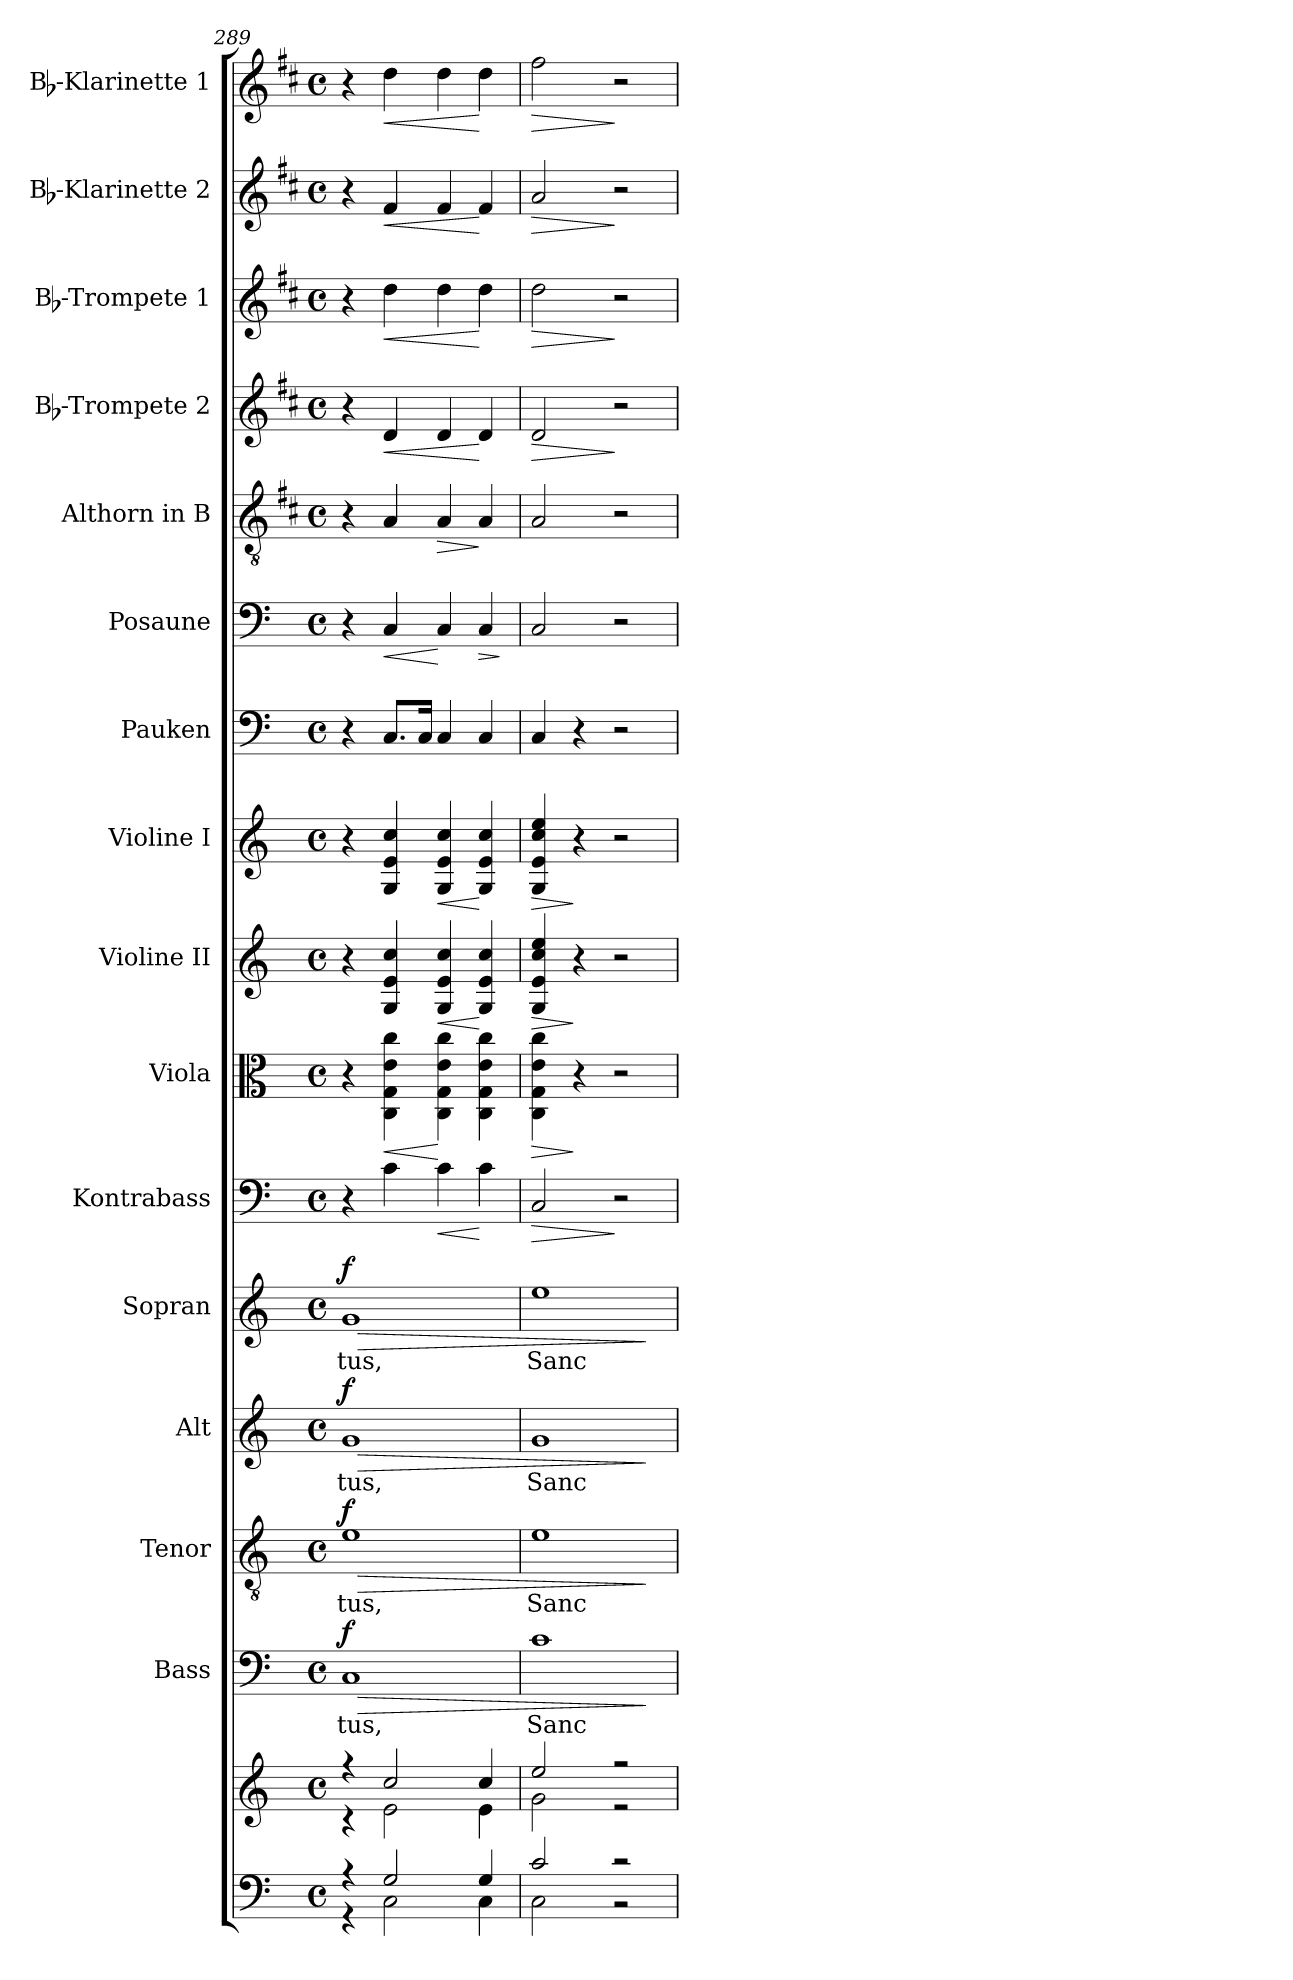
**kern	**kern	**kern	**text	**dynam	**kern	**text	**dynam	**kern	**text	**dynam	**kern	**text	**dynam	**kern	**dynam	**kern	**dynam	**kern	**dynam	**kern	**dynam	**kern	**kern	**dynam	**kern	**dynam	**kern	**dynam	**kern	**dynam	**kern	**dynam	**kern	**dynam
*part16	*part16	*part15	*part15	*part15	*part14	*part14	*part14	*part13	*part13	*part13	*part12	*part12	*part12	*part11	*part11	*part10	*part10	*part9	*part9	*part8	*part8	*part7	*part6	*part6	*part5	*part5	*part4	*part4	*part3	*part3	*part2	*part2	*part1	*part1
*staff17	*staff16	*staff15	*staff15	*staff15	*staff14	*staff14	*staff14	*staff13	*staff13	*staff13	*staff12	*staff12	*staff12	*staff11	*staff11	*staff10	*staff10	*staff9	*staff9	*staff8	*staff8	*staff7	*staff6	*staff6	*staff5	*staff5	*staff4	*staff4	*staff3	*staff3	*staff2	*staff2	*staff1	*staff1
*	*	*I"Bass	*	*	*I"Tenor	*	*	*I"Alt	*	*	*I"Sopran	*	*	*I"Kontrabass	*	*I"Viola	*	*I"Violine II	*	*I"Violine I	*	*I"Pauken	*I"Posaune	*	*I"Althorn in B	*	*I"Bb-Trompete 2	*	*I"Bb-Trompete 1	*	*I"Bb-Klarinette 2	*	*I"Bb-Klarinette 1	*
*	*	*I'B.	*	*	*I'T.	*	*	*I'A.	*	*	*I'S.	*	*	*I'Kb.	*	*I'Vla.	*	*I'Vl. II	*	*I'Vl. I	*	*I'Pk.	*I'Pos.	*	*	*	*I'Bb Trp. 2	*	*I'Bb Trp. 1	*	*I'Bb Kl. 2	*	*I'Bb Kl. 1	*
*clefF4	*clefG2	*clefF4	*	*	*clefGv2	*	*	*clefG2	*	*	*clefG2	*	*	*clefF4	*	*clefC3	*	*clefG2	*	*clefG2	*	*clefF4	*clefF4	*	*clefGv2	*	*clefG2	*	*clefG2	*	*clefG2	*	*clefG2	*
*	*	*	*	*	*	*	*	*	*	*	*	*	*	*ITrd7c12	*	*	*	*	*	*	*	*	*	*	*ITrd1c2	*	*ITrd1c2	*	*ITrd1c2	*	*ITrd1c2	*	*ITrd1c2	*
*k[]	*k[]	*k[]	*	*	*k[]	*	*	*k[]	*	*	*k[]	*	*	*k[]	*	*k[]	*	*k[]	*	*k[]	*	*k[]	*k[]	*	*k[]	*	*k[]	*	*k[]	*	*k[]	*	*k[]	*
*C:	*C:	*C:	*	*	*C:	*	*	*C:	*	*	*C:	*	*	*C:	*	*C:	*	*C:	*	*C:	*	*C:	*C:	*	*C:	*	*C:	*	*C:	*	*C:	*	*C:	*
*M4/4	*M4/4	*M4/4	*	*	*M4/4	*	*	*M4/4	*	*	*M4/4	*	*	*M4/4	*	*M4/4	*	*M4/4	*	*M4/4	*	*M4/4	*M4/4	*	*M4/4	*	*M4/4	*	*M4/4	*	*M4/4	*	*M4/4	*
*met(c)	*met(c)	*met(c)	*	*	*met(c)	*	*	*met(c)	*	*	*met(c)	*	*	*met(c)	*	*met(c)	*	*met(c)	*	*met(c)	*	*met(c)	*met(c)	*	*met(c)	*	*met(c)	*	*met(c)	*	*met(c)	*	*met(c)	*
=289	=289	=289	=289	=289	=289	=289	=289	=289	=289	=289	=289	=289	=289	=289	=289	=289	=289	=289	=289	=289	=289	=289	=289	=289	=289	=289	=289	=289	=289	=289	=289	=289	=289	=289
*^	*^	*	*	*	*	*	*	*	*	*	*	*	*	*	*	*	*	*	*	*	*	*	*	*	*	*	*	*	*	*	*	*	*	*
!	!	!	!	!	!LO:LY:b	!LO:HP:b	!	!LO:LY:b	!LO:HP:b	!	!LO:LY:b	!LO:HP:b	!	!LO:LY:b	!LO:HP:b	!	!	!	!	!	!	!	!	!	!	!	!	!	!	!	!	!	!	!	!	!
!	!	!	!	!	!	!LO:DY:n=1:a	!	!	!LO:DY:n=1:a	!	!	!LO:DY:n=1:a	!	!	!LO:DY:n=1:a	!	!	!	!	!	!	!	!	!	!	!	!	!	!	!	!	!	!	!	!	!
4r	4r	4r	4r	1C	-tus,	> f	1e	-tus,	> f	1g	-tus,	> f	1g	-tus,	> f	4r	.	4r	.	4r	.	4r	.	4r	4r	.	4r	.	4r	.	4r	.	4r	.	4r	.
!	!	!	!	!	!	!	!	!	!	!	!	!	!	!	!	!	!	!	!LO:HP:b	!	!	!	!	!	!	!LO:HP:b	!	!	!	!LO:HP:b	!	!LO:HP:b	!	!LO:HP:b	!	!LO:HP:b
2G/	2C\	2cc/	2e\	.	.	.	.	.	.	.	.	.	.	.	.	4C\	.	4C\ 4G\ 4e\ 4cc\	<	4G/ 4e/ 4cc/	.	4G/ 4e/ 4cc/	.	8.C/L	4C/	<	4G/	.	4c/	<	4cc\	<	4e/	<	4cc\	<
.	.	.	.	.	.	.	.	.	.	.	.	.	.	.	.	.	.	.	.	.	.	.	.	16C/Jk	.	.	.	.	.	.	.	.	.	.	.	.
!	!	!	!	!	!	!	!	!	!	!	!	!	!	!	!	!	!LO:HP:b	!	!	!	!LO:HP:b	!	!LO:HP:b	!	!	!	!	!LO:HP:b	!	!	!	!	!	!	!	!
.	.	.	.	.	.	.	.	.	.	.	.	.	.	.	.	4C\	<	4C\ 4G\ 4e\ 4cc\	[	4G/ 4e/ 4cc/	<	4G/ 4e/ 4cc/	<	4C/	4C/	[	4G/	>	4c/	.	4cc\	.	4e/	.	4cc\	.
!	!	!	!	!	!	!	!	!	!	!	!	!	!	!	!	!	!	!	!	!	!	!	!	!	!	!LO:HP:b	!	!	!	!	!	!	!	!	!	!
4G/	4C\	4cc/	4e\	.	.	.	.	.	.	.	.	.	.	.	.	4C\	[	4C\ 4G\ 4e\ 4cc\	.	4G/ 4e/ 4cc/	[	4G/ 4e/ 4cc/	[	4C/	4C/	>	4G/	]	4c/	[	4cc\	[	4e/	[	4cc\	[
*v	*v	*	*	*	*	*	*	*	*	*	*	*	*	*	*	*	*	*	*	*	*	*	*	*	*	*	*	*	*	*	*	*	*	*	*	*
*	*v	*v	*	*	*	*	*	*	*	*	*	*	*	*	*	*	*	*	*	*	*	*	*	*	*	*	*	*	*	*	*	*	*	*	*
.	.	.	.	.	.	.	.	.	.	.	.	.	.	.	.	.	.	.	.	.	.	.	.	]	.	.	.	.	.	.	.	.	.	.
=290	=290	=290	=290	=290	=290	=290	=290	=290	=290	=290	=290	=290	=290	=290	=290	=290	=290	=290	=290	=290	=290	=290	=290	=290	=290	=290	=290	=290	=290	=290	=290	=290	=290	=290
*^	*^	*	*	*	*	*	*	*	*	*	*	*	*	*	*	*	*	*	*	*	*	*	*	*	*	*	*	*	*	*	*	*	*	*
!	!	!	!	!	!LO:LY:b	!	!	!LO:LY:b	!	!	!LO:LY:b	!	!	!LO:LY:b	!	!	!LO:HP:b	!	!LO:HP:b	!	!LO:HP:b	!	!LO:HP:b	!	!	!	!	!	!	!LO:HP:b	!	!LO:HP:b	!	!LO:HP:b	!	!LO:HP:b
2c/	2C\	2ee/	2g\	1c	Sanc-	.	1e	Sanc-	.	1g	Sanc-	.	1ee	Sanc-	.	2CC/	>	4C\ 4G\ 4e\ 4cc\	>	4G/ 4e/ 4cc/ 4ee/	>	4G/ 4e/ 4cc/ 4ee/	>	4C/	2C/	.	2G/	.	2c/	>	2cc\	>	2g/	>	2ee\	>
.	.	.	.	.	.	.	.	.	.	.	.	.	.	.	.	.	.	4r	]	4r	]	4r	]	4r	.	.	.	.	.	.	.	.	.	.	.	.
2r	2r	2r	2r	.	.	.	.	.	.	.	.	.	.	.	.	2r	]	2r	.	2r	.	2r	.	2r	2r	.	2r	.	2r	]	2r	]	2r	]	2r	]
*v	*v	*	*	*	*	*	*	*	*	*	*	*	*	*	*	*	*	*	*	*	*	*	*	*	*	*	*	*	*	*	*	*	*	*	*	*
*	*v	*v	*	*	*	*	*	*	*	*	*	*	*	*	*	*	*	*	*	*	*	*	*	*	*	*	*	*	*	*	*	*	*	*	*
.	.	.	.	]	.	.	]	.	.	]	.	.	]	.	.	.	.	.	.	.	.	.	.	.	.	.	.	.	.	.	.	.	.	.
=	=	=	=	=	=	=	=	=	=	=	=	=	=	=	=	=	=	=	=	=	=	=	=	=	=	=	=	=	=	=	=	=	=	=
*-	*-	*-	*-	*-	*-	*-	*-	*-	*-	*-	*-	*-	*-	*-	*-	*-	*-	*-	*-	*-	*-	*-	*-	*-	*-	*-	*-	*-	*-	*-	*-	*-	*-	*-
